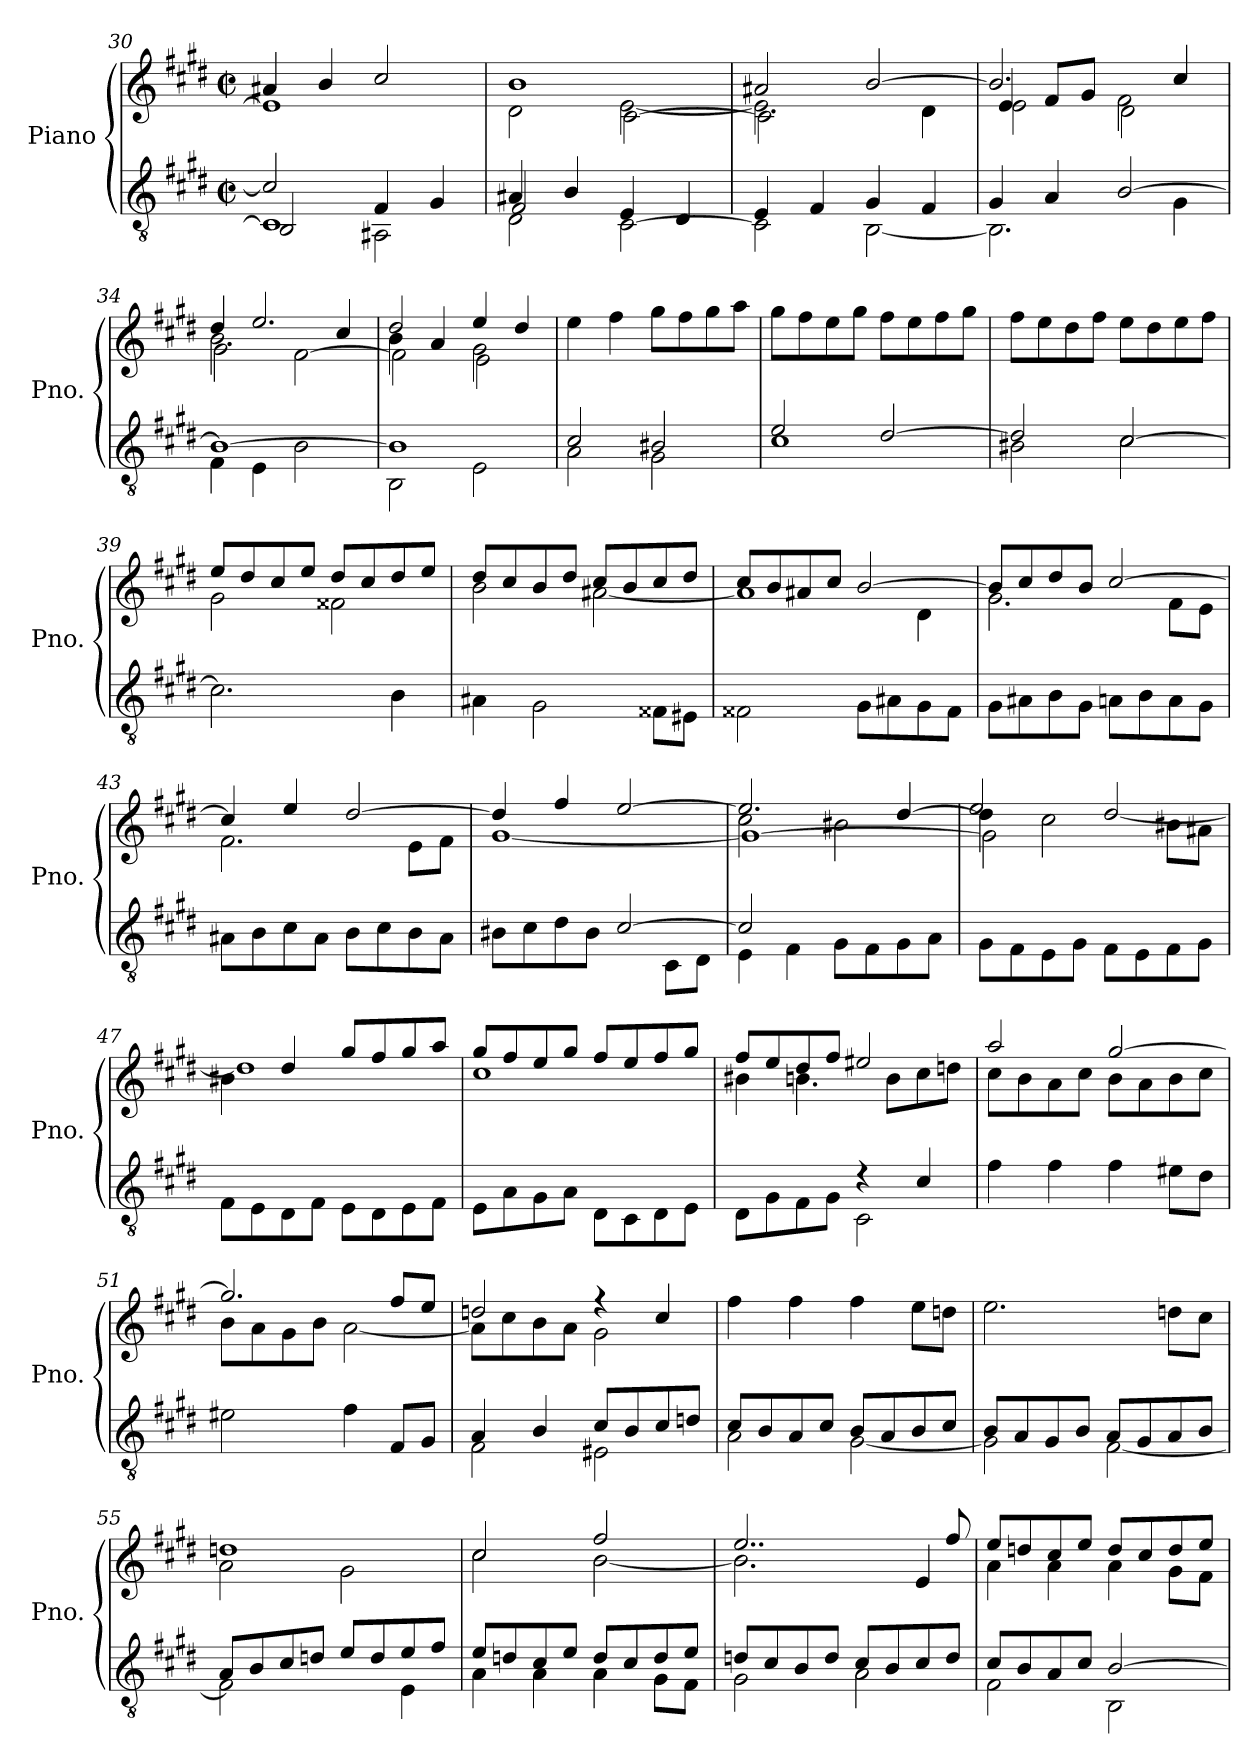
**kern	**kern
*part1	*part1
*staff2	*staff1
*I"Piano	*
*I'Pno.	*
*clefGv2	*clefG2
*k[f#c#g#d#]	*k[f#c#g#d#]
*M2/2	*M2/2
*met(c|)	*met(c|)
=30	=30
*^	*^
*	*^	*	*
2c#/]	1C#]	2BB/	4a#X/	1e]
.	.	.	4b/	.
4F#/	.	2AA#X\	2cc#/	.
4G#/	.	.	.	.
=31	=31	=31	=31	=31
*	*	*	*	*^
4A#X/	2F#/	2D#\	1b	2d#\	2ryy
4B/	.	.	.	.	.
4E/	2ryy	[2C#\	.	[2e\	[2c#\
4D#/	.	.	.	.	.
*	*v	*v	*	*	*
=32	=32	=32	=32	=32
4E/	2C#\]	2a#X/	2.e\]	2c#\]
4F#/	.	.	.	.
4G#/	[2BB\	[2b/	.	2ryy
4F#/	.	.	4d#\	.
!!LO:PB:g=z	!!	!!
=33	=33	=33	=33	=33
4G#/	2.BB\]	2.b/]	4e/	2e\
4A/	.	.	8f#/L	.
.	.	.	8g#/J	.
[2B/	.	.	2f#\	2d#\
.	4G#\	4cc#/	.	.
=34	=34	=34	=34	=34
1B_	4F#\	4dd#/	2.b\	2g#\
.	4E\	2.ee/	.	.
.	2B\	.	.	[2f#\
.	.	.	4cc#/	.
=35	=35	=35	=35	=35
1B]	2BB\	2dd#/	4b\	2f#\]
.	.	.	4a/	.
.	2E\	4ee/	2g#\	2e\
.	.	4dd#/	.	.
*	*	*v	*v	*v
=36	=36	=36
*	*^	*
2c#/	2ryy	2A\	4ee\
.	.	.	4ff#\
2B#X/	2G#\	2ryy	8gg#\L
.	.	.	8ff#\
.	.	.	8gg#\
.	.	.	8aa\J
*	*v	*v	*
=37	=37	=37
2e/	1c#	8gg#\L
.	.	8ff#\
.	.	8ee\
.	.	8gg#\J
[2d#/	.	8ff#\L
.	.	8ee\
.	.	8ff#\
.	.	8gg#\J
!!LO:LB:g=z
=38	=38	=38
2d#/]	2B#X\	8ff#\L
.	.	8ee\
.	.	8dd#\
.	.	8ff#\J
[2c#/	2c#\	8ee\L
.	.	8dd#\
.	.	8ee\
.	.	8ff#\J
*v	*v	*
=39	=39
*	*^
2.c#\]	8ee/L	2g#\
.	8dd#/	.
.	8cc#/	.
.	8ee/J	.
.	8dd#/L	2f##X\
.	8cc#/	.
4B\	8dd#/	.
.	8ee/J	.
=40	=40	=40
4A#X\	8dd#/L	2b\
.	8cc#/	.
2G#\	8b/	.
.	8dd#/J	.
.	8cc#/L	[2a#X\
.	8b/	.
8F##X\L	8cc#/	.
8E#X\J	8dd#/J	.
=41	=41	=41
*	*	*^
2F##X\	8cc#/L	1a#]	2.ryy
.	8b/	.	.
.	8a#X/	.	.
.	8cc#/J	.	.
8G#\L	[2b/	.	.
8A#X\	.	.	.
8G#\	.	.	4d#\
8F##\J	.	.	.
*	*	*v	*v
!!LO:LB:g=z
=42	=42	=42
8G#\L	8b/L]	2.g#\
8A#X\	8cc#/	.
8B\	8dd#/	.
8G#\J	8b/J	.
8An\L	[2cc#/	.
8B\	.	.
8A\	.	8f#\L
8G#\J	.	8e\J
=43	=43	=43
8A#X\L	4cc#/]	2.f#\
8B\	.	.
8c#\	4ee/	.
8A#\J	.	.
8B\L	[2dd#/	.
8c#\	.	.
8B\	.	8e\L
8A#\J	.	8f#\J
=44	=44	=44
*^	*	*
8B#X\L	2.ryy	4dd#/]	[1g#
8c#\	.	.	.
8d#\	.	4ff#/	.
8B#\J	.	.	.
[2c#/	.	[2ee/	.
.	8C#\L	.	.
.	8D#\J	.	.
=45	=45	=45	=45
*	*	*	*^
2c#/]	4E\	2.ee/]	2cc#\	1g#_
.	4F#\	.	.	.
2ryy	8G#\L	.	2b#X\	.
.	8F#\	.	.	.
.	8G#\	[4dd#/	.	.
.	8A\J	.	.	.
!!LO:LB:g=z	!!	!!
=46	=46	=46	=46	=46
2ryy	8G#\L	4dd#\]	2ee/	2g#\]
.	8F#\	.	.	.
.	8E\	2cc#\	.	.
.	8G#\J	.	.	.
2ryy	8F#\L	.	[2dd#/	2ryy
.	8E\	.	.	.
.	8F#\	8b#X\L	.	.
.	8G#\J	8a#X\J	.	.
*	*	*	*v	*v
=47	=47	=47	=47
2ryy	8F#\L	4b#X\	1dd#]
.	8E\	.	.
.	8D#\	4dd#/	.
.	8F#\J	.	.
2ryy	8E\L	8gg#/L	.
.	8D#\	8ff#/	.
.	8E\	8gg#/	.
.	8F#\J	8aa/J	.
=48	=48	=48	=48
2ryy	8E\L	8gg#/L	1cc#
.	8A\	8ff#/	.
.	8G#\	8ee/	.
.	8A\J	8gg#/J	.
2ryy	8D#\L	8ff#/L	.
.	8C#\	8ee/	.
.	8D#\	8ff#/	.
.	8E\J	8gg#/J	.
=49	=49	=49	=49
2ryy	8D#\L	8ff#/L	4b#X\
.	8G#\	8ee/	.
.	8F#\	8dd#/	4.bn\
.	8G#\J	8ff#/J	.
4r	2C#\	2ee#X/	.
.	.	.	8b\L
4c#/	.	.	8cc#\
.	.	.	8ddn\J
*v	*v	*	*
!!LO:LB:g=z	!!
=50	=50	=50
4f#\	2aa/	8cc#\L
.	.	8b\
4f#\	.	8a\
.	.	8cc#\J
4f#\	[2gg#/	8b\L
.	.	8a\
8e#X\L	.	8b\
8d#\J	.	8cc#\J
=51	=51	=51
2e#X\	2.gg#/]	8b\L
.	.	8a\
.	.	8g#\
.	.	8b\J
4f#\	.	[2a\
8F#/L	8ff#/L	.
8G#/J	8ee/J	.
=52	=52	=52
*^	*	*
4A/	2F#\	2ddn/	8a\L]
.	.	.	8cc#\
4B/	.	.	8b\
.	.	.	8a\J
8c#/L	2E#X\	4r	2g#\
8B/	.	.	.
8c#/	.	4cc#/	.
8dn/J	.	.	.
*	*	*v	*v
=53	=53	=53
8c#/L	2A\	4ff#\
8B/	.	.
8A/	.	4ff#\
8c#/J	.	.
8B/L	[2G#\	4ff#\
8A/	.	.
8B/	.	8ee\L
8c#/J	.	8ddn\J
!!LO:LB:g=z
=54	=54	=54
8B/L	2G#\]	2.ee\
8A/	.	.
8G#/	.	.
8B/J	.	.
8A/L	[2F#\	.
8G#/	.	.
8A/	.	8ddn\L
8B/J	.	8cc#\J
=55	=55	=55
*	*	*^
8A/L	2F#\]	1ddn	2a\
8B/	.	.	.
8c#/	.	.	.
8dn/J	.	.	.
8e/L	4ryy	.	2g#\
8d/	.	.	.
8e/	4E\	.	.
8f#/J	.	.	.
=56	=56	=56	=56
8e/L	4A\	2cc#/	2cc#\
8dn/	.	.	.
8c#/	4A\	.	.
8e/J	.	.	.
8d/L	4A\	2ff#/	[2b\
8c#/	.	.	.
8d/	8G#\L	.	.
8e/J	8F#\J	.	.
=57	=57	=57	=57
8dn/L	2G#\	2..ee/	2.b\]
8c#/	.	.	.
8B/	.	.	.
8d/J	.	.	.
8c#/L	2A\	.	.
8B/	.	.	.
8c#/	.	.	4e/
8d/J	.	8ff#/	.
!!LO:PB:g=z	!!
=58	=58	=58	=58
8c#/L	2F#\	8ee/L	4a\
8B/	.	8ddn/	.
8A/	.	8cc#/	4a\
8c#/J	.	8ee/J	.
[2B/	2BB\	8dd/L	4a\
.	.	8cc#/	.
.	.	8dd/	8g#\L
.	.	8ee/J	8f#\J
*v	*v	*	*
*	*v	*v
=	=
*-	*-
